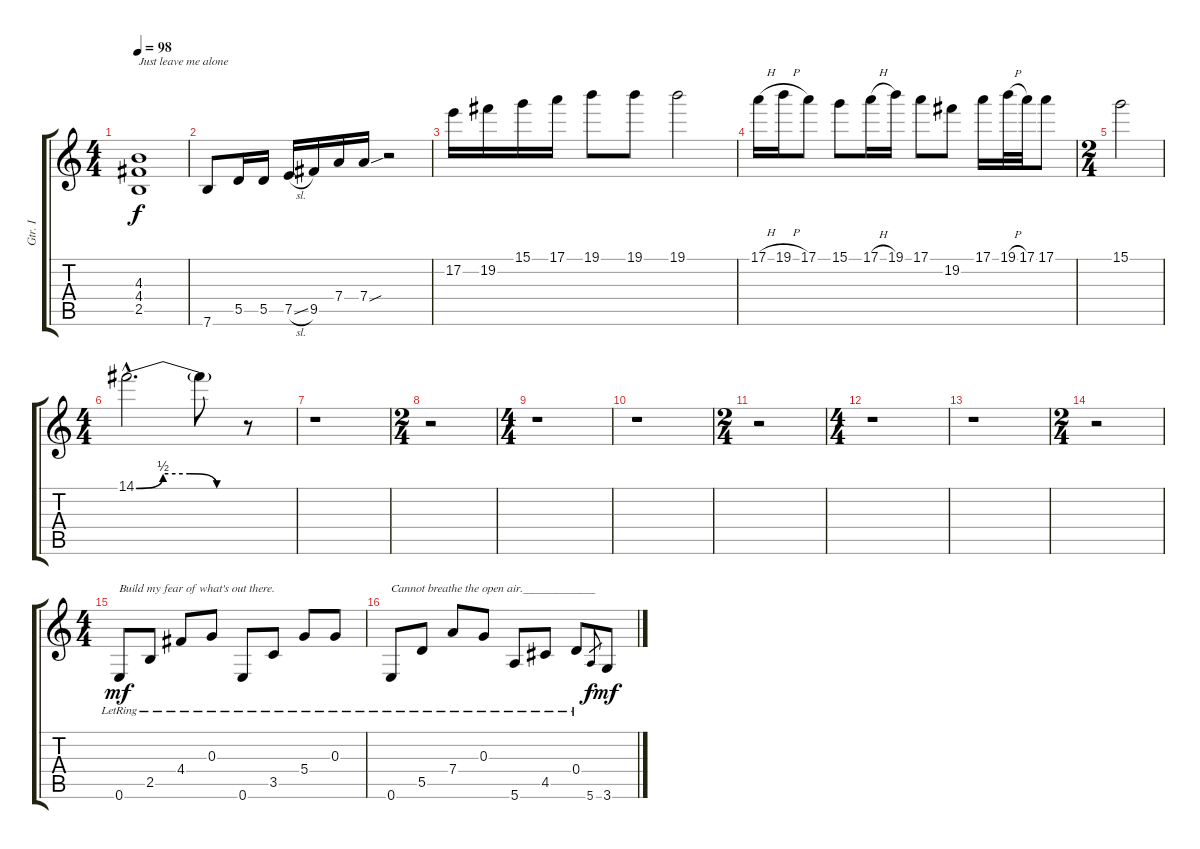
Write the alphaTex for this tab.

\track ("Gtr. I" "Gtr. I") {instrument distortionguitar}
\staff {score tabs}
\tuning (E4 B3 G3 D3 A2 E2) {hide}
\ts (4 4)
\tempo 98
\clef g2
\ks c
(4.3 4.4 2.5).1{txt "Just leave me alone" dy f} |
7.6.8 5.5.16 5.5.16 7.5{sl}.16 9.5.16 7.4.16 7.4{sou}.16 r.2 |
17.2.16{instrument distortionguitar} 19.2.16 15.1.16 17.1.16 19.1.8 19.1.8 19.1.2 |
17.1{h}.16{instrument distortionguitar} 19.1{h}.16 17.1.8 15.1.8 17.1{h}.16 19.1.16 17.1.8 19.2.8 17.1.16 19.1{h}.32 17.1.32 17.1.8 |
\ts (2 4)
15.1.2 |
\ts (4 4)
14.1{be (custom 0 0 15 2 30 2 45 0 60 0) hac}.2{d} 14.1{t}.8 r.8 |
r.1 |
\ts (2 4)
r.2 |
\ts (4 4)
r.1 |
r.1 |
\ts (2 4)
r.2 |
\ts (4 4)
r.1 |
r.1 |
\ts (2 4)
r.2 |
\ts (4 4)
0.6{lr}.8{txt "Build my fear of what's out there." dy mf instrument electricguitarclean} 2.5{lr}.8 4.4{lr}.8 0.3{lr}.8 0.6{lr}.8 3.5{lr}.8 5.4{lr}.8 0.3{lr}.8 |
0.6{lr}.8{txt "Cannot breathe the open air.____________" instrument electricguitarclean} 5.5{lr}.8 7.4{lr}.8 0.3{lr}.8 5.6{lr}.8 4.5{lr}.8 0.4{lr}.8 5.6.8{gr dy f} 3.6.8{dy mf}
